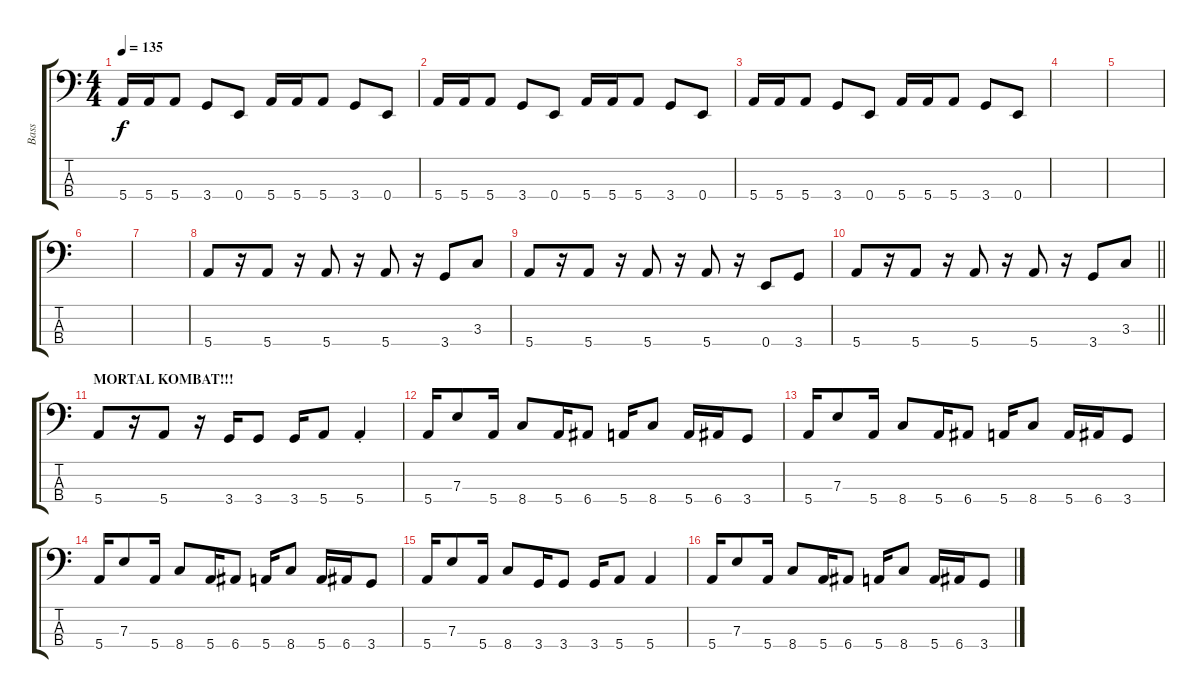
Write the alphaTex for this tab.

\track ("Bass" "Bass") {instrument electricbassfinger}
\staff {score tabs}
\tuning (G2 D2 A1 E1) {hide}
\ts (4 4)
\tempo 135
\clef f4
\ks c
5.4.16{dy f} 5.4.16 5.4.8 3.4.8 0.4.8 5.4.16 5.4.16 5.4.8 3.4.8 0.4.8 |
5.4.16 5.4.16 5.4.8 3.4.8 0.4.8 5.4.16 5.4.16 5.4.8 3.4.8 0.4.8 |
5.4.16 5.4.16 5.4.8 3.4.8 0.4.8 5.4.16 5.4.16 5.4.8 3.4.8 0.4.8 |
|
|
|
|
5.4.8 r.16 5.4.8 r.16 5.4.8 r.16 5.4.8 r.16 3.4.8 3.3.8 |
5.4.8 r.16 5.4.8 r.16 5.4.8 r.16 5.4.8 r.16 0.4.8 3.4.8 |
\barLineRight lightlight
5.4.8 r.16 5.4.8 r.16 5.4.8 r.16 5.4.8 r.16 3.4.8 3.3.8 |
\section ("" "MORTAL KOMBAT!!!")
5.4.8 r.16 5.4.8 r.16 3.4.16 3.4.8 3.4.16 5.4.8 5.4{st}.4 |
5.4.16 7.3.8 5.4.16 8.4.8 5.4.16 6.4.8 5.4.16 8.4.8 5.4.16 6.4.16 3.4.8 |
5.4.16 7.3.8 5.4.16 8.4.8 5.4.16 6.4.8 5.4.16 8.4.8 5.4.16 6.4.16 3.4.8 |
5.4.16 7.3.8 5.4.16 8.4.8 5.4.16 6.4.8 5.4.16 8.4.8 5.4.16 6.4.16 3.4.8 |
5.4.16 7.3.8 5.4.16 8.4.8 3.4.16 3.4.8 3.4.16 5.4.8 5.4.4 |
5.4.16 7.3.8 5.4.16 8.4.8 5.4.16 6.4.8 5.4.16 8.4.8 5.4.16 6.4.16 3.4.8
